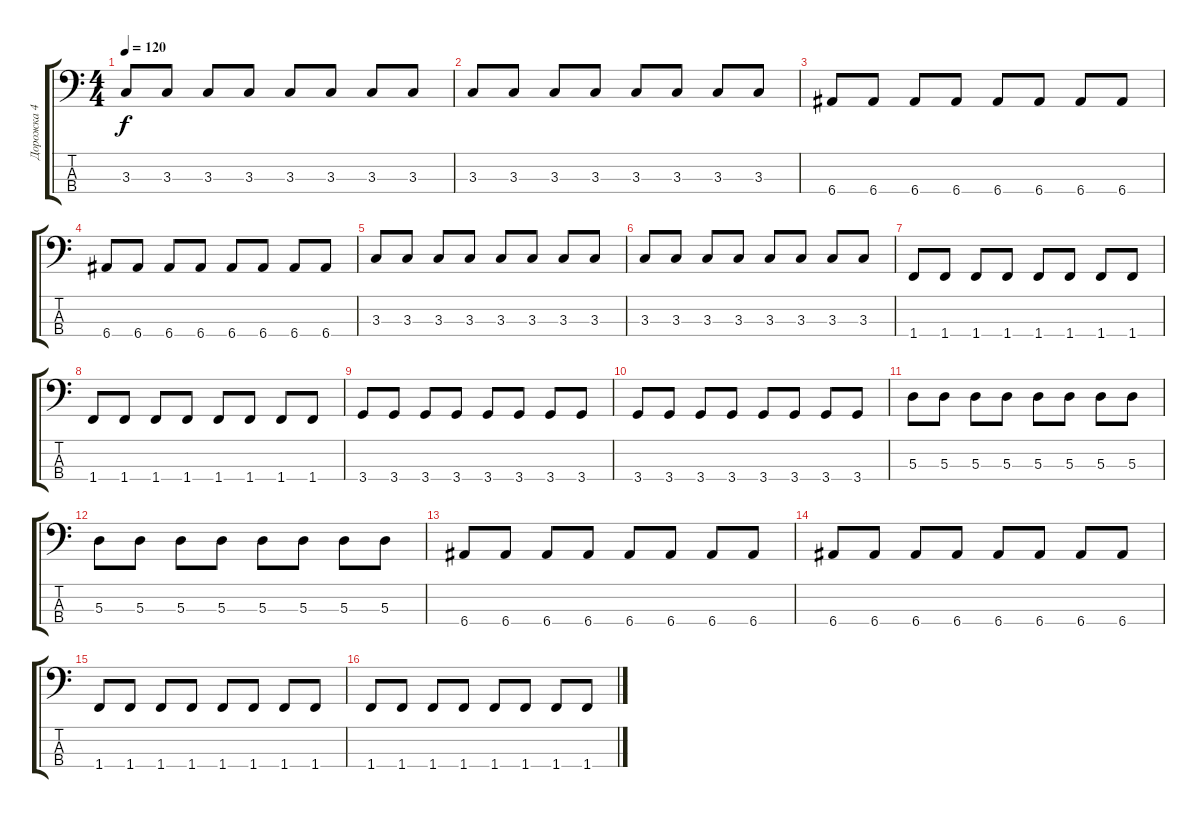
\track ("Дорожка 4" "Дорожка 4") {instrument electricbassfinger}
\staff {score tabs}
\tuning (G2 D2 A1 E1) {hide}
\ts (4 4)
\tempo 120
\clef f4
\ks c
3.3.8{dy f} 3.3.8 3.3.8 3.3.8 3.3.8 3.3.8 3.3.8 3.3.8 |
3.3.8 3.3.8 3.3.8 3.3.8 3.3.8 3.3.8 3.3.8 3.3.8 |
6.4.8 6.4.8 6.4.8 6.4.8 6.4.8 6.4.8 6.4.8 6.4.8 |
6.4.8 6.4.8 6.4.8 6.4.8 6.4.8 6.4.8 6.4.8 6.4.8 |
3.3.8 3.3.8 3.3.8 3.3.8 3.3.8 3.3.8 3.3.8 3.3.8 |
3.3.8 3.3.8 3.3.8 3.3.8 3.3.8 3.3.8 3.3.8 3.3.8 |
1.4.8 1.4.8 1.4.8 1.4.8 1.4.8 1.4.8 1.4.8 1.4.8 |
1.4.8 1.4.8 1.4.8 1.4.8 1.4.8 1.4.8 1.4.8 1.4.8 |
3.4.8 3.4.8 3.4.8 3.4.8 3.4.8 3.4.8 3.4.8 3.4.8 |
3.4.8 3.4.8 3.4.8 3.4.8 3.4.8 3.4.8 3.4.8 3.4.8 |
5.3.8 5.3.8 5.3.8 5.3.8 5.3.8 5.3.8 5.3.8 5.3.8 |
5.3.8 5.3.8 5.3.8 5.3.8 5.3.8 5.3.8 5.3.8 5.3.8 |
6.4.8 6.4.8 6.4.8 6.4.8 6.4.8 6.4.8 6.4.8 6.4.8 |
6.4.8 6.4.8 6.4.8 6.4.8 6.4.8 6.4.8 6.4.8 6.4.8 |
1.4.8 1.4.8 1.4.8 1.4.8 1.4.8 1.4.8 1.4.8 1.4.8 |
1.4.8 1.4.8 1.4.8 1.4.8 1.4.8 1.4.8 1.4.8 1.4.8
